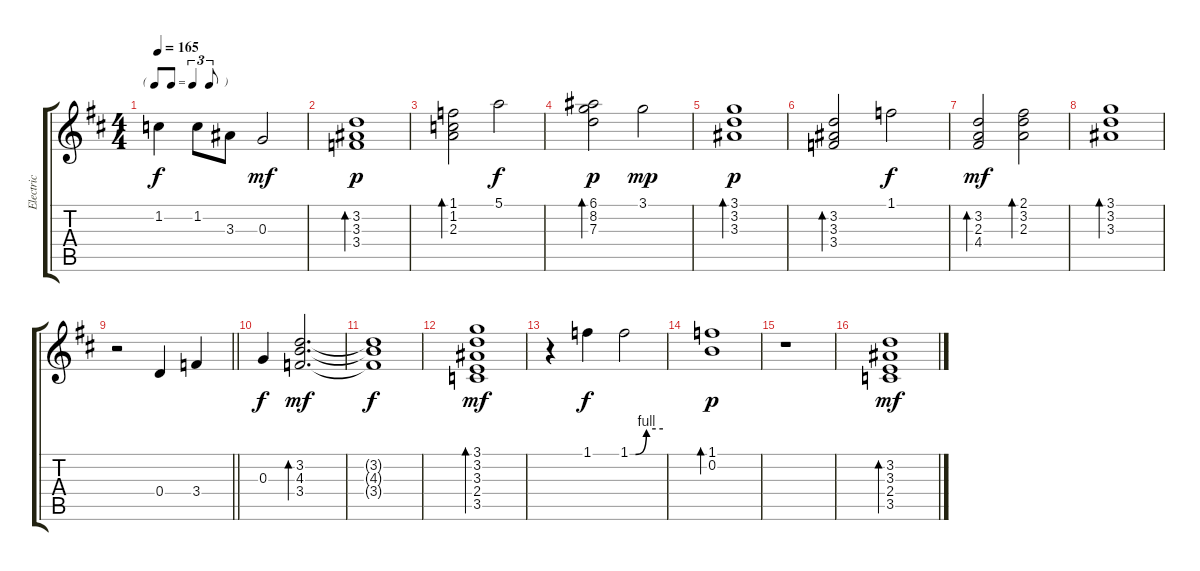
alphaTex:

\track ("Electric" "Electric") {instrument electricguitarjazz}
\staff {score tabs}
\tuning (E4 B3 G3 D3 A2 E2) {hide}
\ts (4 4)
\tf triplet8th
\tempo 165
\clef g2
\ks d
1.2.4{dy f} 1.2.8 3.3.8 0.3.2{dy mf} |
(3.2 3.3 3.4).1{bd 480 dy p} |
(1.1 1.2 2.3).2{bd 480} 5.1.2{dy f} |
(6.1 8.2 7.3).2{bd 480 dy p} 3.1.2{dy mp} |
(3.1 3.2 3.3).1{bd 480 dy p} |
(3.2 3.3 3.4).2{bd 480} 1.1.2{dy f} |
(3.2 2.3 4.4).2{bd 480 dy mf} (2.1 3.2 2.3).2{bd 480} |
(3.1 3.2 3.3).1{bd 480} |
\barLineRight lightlight
r.2 0.4.4 3.4.4 |
0.3.4{dy f} (3.2 4.3 3.4).2{d bd 480 dy mf} |
(3.2{t} 4.3{t} 3.4{t}).1{dy f} |
(3.1 3.2 3.3 2.4 3.5).1{bd 480 dy mf} |
r.4 1.1.4{dy f} 1.1{be (custom 0 0 10 0 30 4 60 4)}.2 |
(1.1 0.2).1{bd 480 dy p} |
r.1 |
(3.2 3.3 2.4 3.5).1{bd 480 dy mf}
